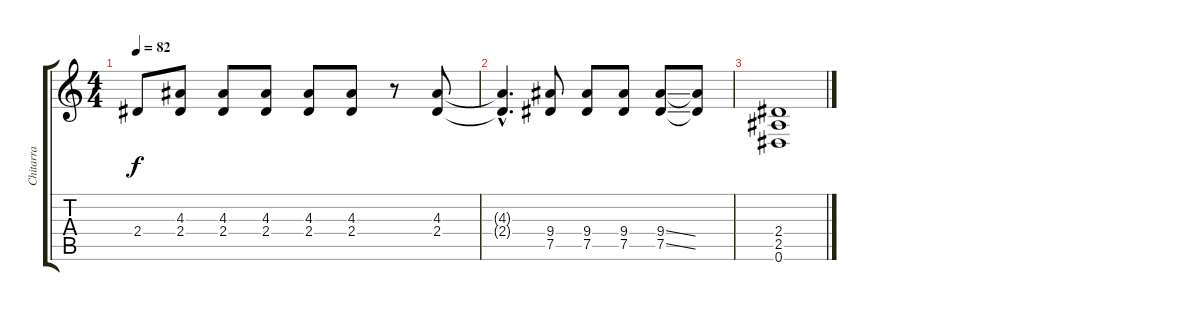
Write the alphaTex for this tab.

\track ("Chitarra" "Chitarra") {instrument electricguitarclean}
\staff {score tabs}
\tuning (Eb4 Bb3 Gb3 Db3 Ab2 Eb2) {hide}
\ts (4 4)
\tempo 82
\clef g2
\ks c
2.4{t}.8{dy f} (4.3 2.4).8 (4.3 2.4).8 (4.3 2.4).8 (4.3 2.4).8 (4.3 2.4).8 r.8 (4.3 2.4).8 |
(4.3{hac t} 2.4{hac t}).4{d} (9.4 7.5).8 (9.4 7.5).8 (9.4 7.5).8 (9.4{ss} 7.5{ss}).8 (9.4{t} 7.5{t}).8 |
(2.4 2.5 0.6).1
